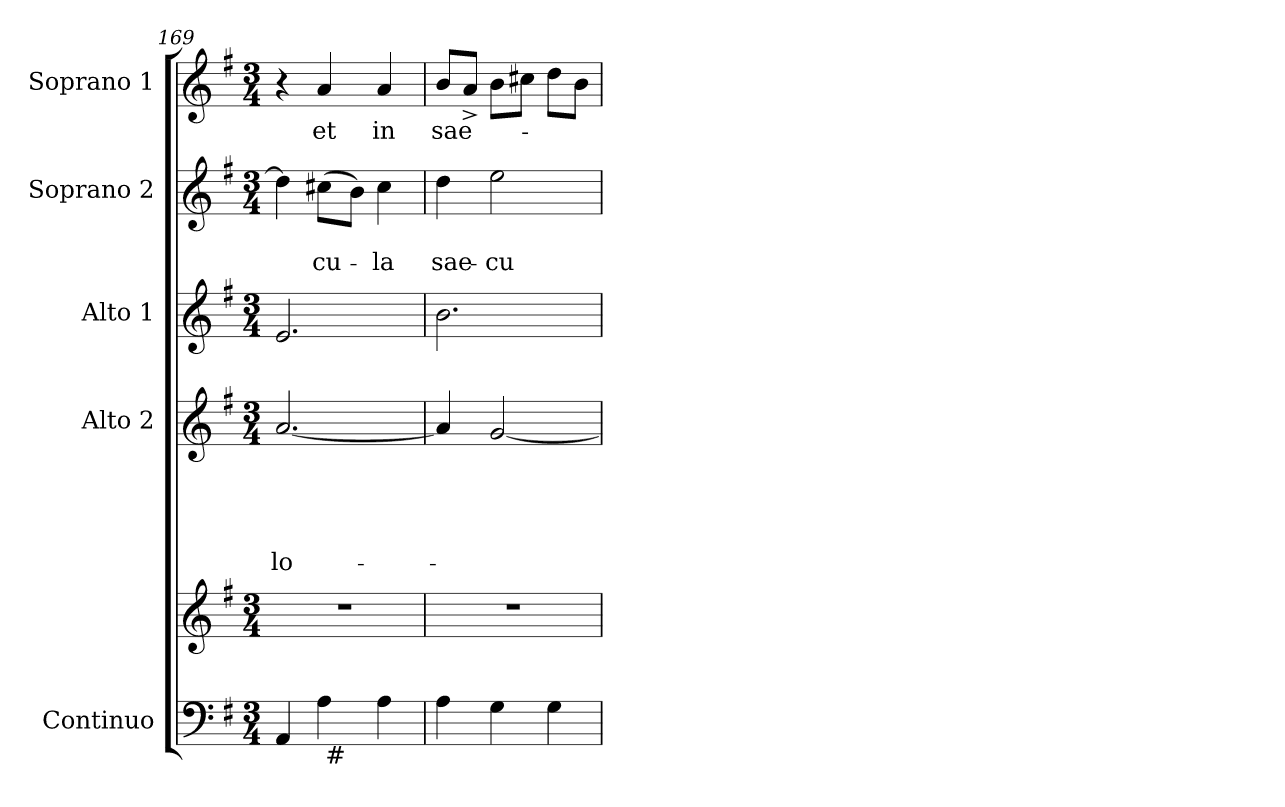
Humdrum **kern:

**kern	**kern	**kern	**text	**text	**text	**text	**text	**kern	**kern	**text	**text	**kern	**text
*part5	*part5	*part4	*part4	*part4	*part4	*part4	*part4	*part3	*part2	*part2	*part2	*part1	*part1
*staff6	*staff5	*staff4	*staff4	*staff4	*staff4	*staff4	*staff4	*staff3	*staff2	*staff2	*staff2	*staff1	*staff1
*I"Continuo	*	*I"Alto 2	*	*	*	*	*	*I"Alto 1	*I"Soprano 2	*	*	*I"Soprano 1	*
*	*	*I'A. 2	*	*	*	*	*	*I'A. 1	*I'S. 2	*	*	*I'S. 1	*
*clefF4	*clefG2	*clefG2	*	*	*	*	*	*clefG2	*clefG2	*	*	*clefG2	*
*k[f#]	*k[f#]	*k[f#]	*	*	*	*	*	*k[f#]	*k[f#]	*	*	*k[f#]	*
*G:	*G:	*G:	*	*	*	*	*	*G:	*G:	*	*	*G:	*
*M3/4	*M3/4	*M3/4	*	*	*	*	*	*M3/4	*M3/4	*	*	*M3/4	*
=169	=169	=169	=169	=169	=169	=169	=169	=169	=169	=169	=169	=169	=169
!	!LO:N:vis=1	!	!	!	!	!	!LO:LY:b	!	!	!	!	!	!
*^	*	*	*	*	*	*	*	*	*	*	*	*	*
4AA</	4ryy	2.r	[<2.a/	.	.	.	.	-lo-	2.e/	4dd\]	.	.	4r	.
!	!	!	!	!	!	!	!	!	!	!	!	!LO:LY:b	!	!LO:LY:b
4A\	64ryy	.	.	.	.	.	.	.	.	(>8cc#X\L	.	-cu-	4a/	et
!	!LO:TX:b:t=#	!	!	!	!	!	!	!	!	!	!	!	!	!
.	4ryy	.	.	.	.	.	.	.	.	.	.	.	.	.
.	.	.	.	.	.	.	.	.	.	8b\J)	.	.	.	.
!	!	!	!	!	!	!	!	!	!	!	!	!LO:LY:b	!	!LO:LY:b
4A\	.	.	.	.	.	.	.	.	.	4cc#\	.	-la	4a/	in
.	8...ryy	.	.	.	.	.	.	.	.	.	.	.	.	.
!!LO:LB:g=z
=170	=170	=170	=170	=170	=170	=170	=170	=170	=170	=170	=170	=170	=170	=170
!	!	!LO:N:vis=1	!	!	!	!	!	!	!	!	!	!LO:LY:b	!	!LO:LY:b
*v	*v	*	*	*	*	*	*	*	*	*	*	*	*	*
4A>\	2.r	4a/]	.	.	.	.	.	2.b\	4dd\	.	sae-	8b/L	sae-
.	.	.	.	.	.	.	.	.	.	.	.	8a^</J	.
!	!	!	!	!	!	!	!	!	!	!	!LO:LY:b	!	!
4G>\	.	[<2g/	.	.	.	.	.	.	2ee\	.	-cu-	8b\L	.
.	.	.	.	.	.	.	.	.	.	.	.	8cc#X\J	.
4G>\	.	.	.	.	.	.	.	.	.	.	.	8dd\L	.
.	.	.	.	.	.	.	.	.	.	.	.	8b\J	.
=	=	=	=	=	=	=	=	=	=	=	=	=	=
*-	*-	*-	*-	*-	*-	*-	*-	*-	*-	*-	*-	*-	*-
